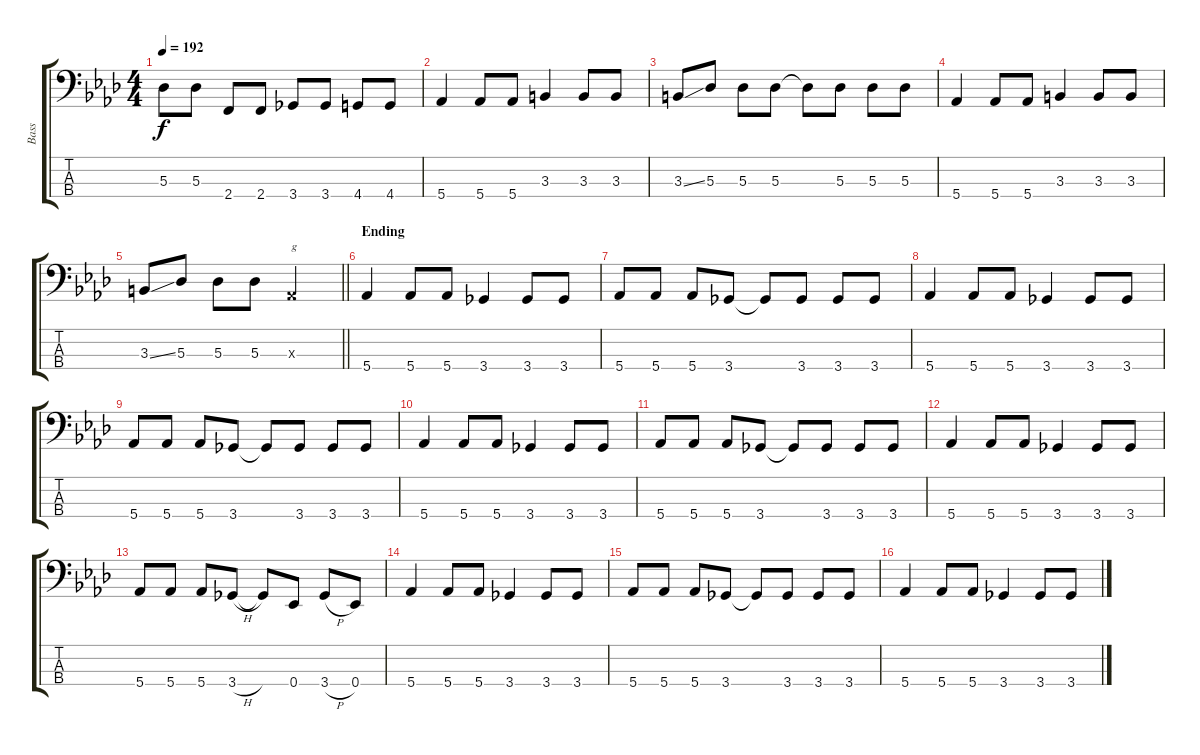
\track ("Bass" "Bass") {instrument electricbasspick}
\staff {score tabs}
\tuning (Gb2 Db2 Ab1 Eb1) {hide}
\ts (4 4)
\tempo 192
\clef f4
\ks ab
5.3.8{dy f} 5.3.8 2.4.8 2.4.8 3.4.8 3.4.8 4.4.8 4.4.8 |
5.4.4 5.4.8 5.4.8 3.3.4 3.3.8 3.3.8 |
3.3{ss}.8 5.3.8 5.3.8 5.3.8 5.3{t}.8 5.3.8 5.3.8 5.3.8 |
5.4.4 5.4.8 5.4.8 3.3.4 3.3.8 3.3.8 |
\barLineRight lightlight
3.3{ss}.8 5.3.8 5.3.8 5.3.8 0.3{x}.2{txt "g"} |
\section ("" "Ending")
5.4.4 5.4.8 5.4.8 3.4.4 3.4.8 3.4.8 |
5.4.8 5.4.8 5.4.8 3.4.8 3.4{t}.8 3.4.8 3.4.8 3.4.8 |
5.4.4 5.4.8 5.4.8 3.4.4 3.4.8 3.4.8 |
5.4.8 5.4.8 5.4.8 3.4.8 3.4{t}.8 3.4.8 3.4.8 3.4.8 |
5.4.4 5.4.8 5.4.8 3.4.4 3.4.8 3.4.8 |
5.4.8 5.4.8 5.4.8 3.4.8 3.4{t}.8 3.4.8 3.4.8 3.4.8 |
5.4.4 5.4.8 5.4.8 3.4.4 3.4.8 3.4.8 |
5.4.8 5.4.8 5.4.8 3.4{h}.8 3.4{t}.8 0.4.8 3.4{h}.8 0.4.8 |
5.4.4 5.4.8 5.4.8 3.4.4 3.4.8 3.4.8 |
5.4.8 5.4.8 5.4.8 3.4.8 3.4{t}.8 3.4.8 3.4.8 3.4.8 |
5.4.4 5.4.8 5.4.8 3.4.4 3.4.8 3.4.8
